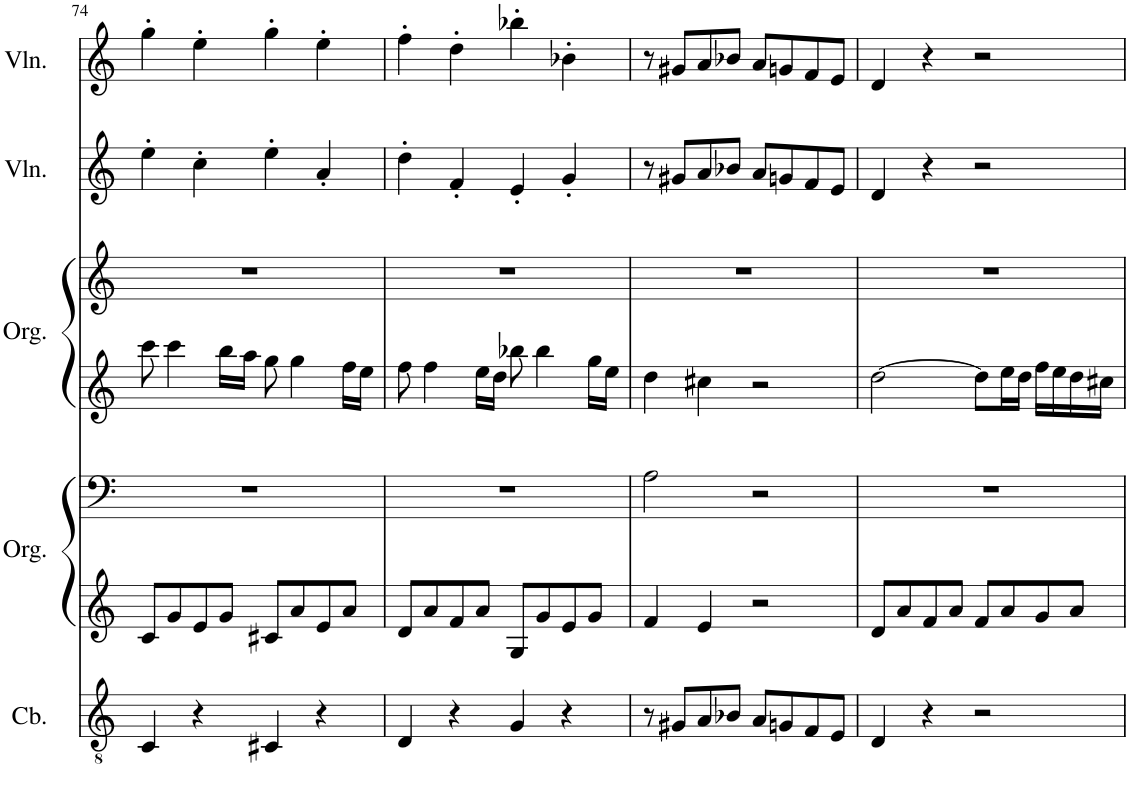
**kern	**kern	**kern	**kern	**kern	**kern	**kern
*part5	*part4	*part4	*part3	*part3	*part2	*part1
*staff7	*staff6	*staff5	*staff4	*staff3	*staff2	*staff1
*I"Contrabass	*I"Organ	*	*I"Organ	*	*I"Violin II	*I"Violin I
*I'Cb.	*I'Org.	*	*I'Org.	*	*I'Vln.	*I'Vln.
!!LO:PB:g=z
*clefGv2	*clefG2	*clefF4	*clefG2	*clefG2	*clefG2	*clefG2
*Trd7c12	*	*	*	*	*	*
*k[]	*k[]	*k[]	*k[]	*k[]	*k[]	*k[]
*M4/4	*M4/4	*M4/4	*M4/4	*M4/4	*M4/4	*M4/4
=74	=74	=74	=74	=74	=74	=74
4C/	8c/L	1r	8ccc\	1r	4ee'\	4gg'\
.	8g/	.	4ccc\	.	.	.
4r	8e/	.	.	.	4cc'\	4ee'\
.	8g/J	.	16bb\LL	.	.	.
.	.	.	16aa\JJ	.	.	.
4C#X/	8c#X/L	.	8gg\	.	4ee'\	4gg'\
.	8a/	.	4gg\	.	.	.
4r	8e/	.	.	.	4a'/	4ee'\
.	8a/J	.	16ff\LL	.	.	.
.	.	.	16ee\JJ	.	.	.
=75	=75	=75	=75	=75	=75	=75
4D/	8d/L	1r	8ff\	1r	4dd'\	4ff'\
.	8a/	.	4ff\	.	.	.
4r	8f/	.	.	.	4f'/	4dd'\
.	8a/J	.	16ee\LL	.	.	.
.	.	.	16dd\JJ	.	.	.
4G/	8G/L	.	8bb-X\	.	4e'/	4bb-X'\
.	8g/	.	4bb-\	.	.	.
4r	8e/	.	.	.	4g'/	4b-X'\
.	8g/J	.	16gg\LL	.	.	.
.	.	.	16ee\JJ	.	.	.
=76	=76	=76	=76	=76	=76	=76
8r	4f/	2A\	4dd\	1r	8r	8r
8G#X/L	.	.	.	.	8g#X/L	8g#X/L
8A/	4e/	.	4cc#X\	.	8a/	8a/
8B-X/J	.	.	.	.	8b-X/J	8b-X/J
8A/L	2r	2r	2r	.	8a/L	8a/L
8Gn/	.	.	.	.	8gn/	8gn/
8F/	.	.	.	.	8f/	8f/
8E/J	.	.	.	.	8e/J	8e/J
=77	=77	=77	=77	=77	=77	=77
4D/	8d/L	1r	[2dd\	1r	4d/	4d/
.	8a/	.	.	.	.	.
4r	8f/	.	.	.	4r	4r
.	8a/J	.	.	.	.	.
2r	8f/L	.	8dd\L]	.	2r	2r
.	8a/	.	16ee\L	.	.	.
.	.	.	16dd\JJ	.	.	.
.	8g/	.	16ff\LL	.	.	.
.	.	.	16ee\	.	.	.
.	8a/J	.	16dd\	.	.	.
.	.	.	16cc#X\JJ	.	.	.
=	=	=	=	=	=	=
*-	*-	*-	*-	*-	*-	*-
